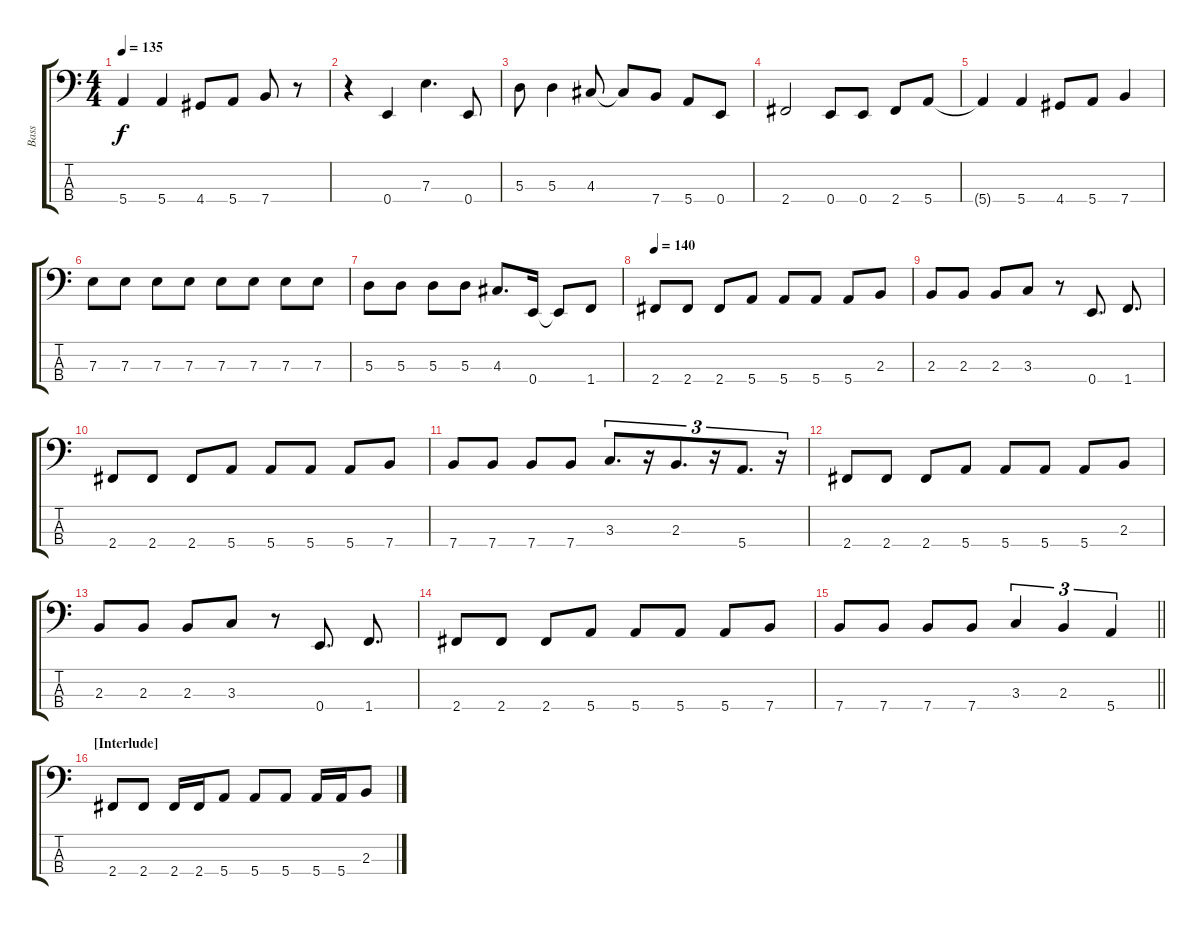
\track ("Bass" "Bass") {instrument electricbasspick}
\staff {score tabs}
\tuning (G2 D2 A1 E1) {hide}
\ts (4 4)
\tempo 135
\clef f4
\ks c
5.4{t}.4{dy f} 5.4.4 4.4.8 5.4.8 7.4.8 r.8 |
r.4 0.4.4 7.3.4{d} 0.4.8 |
5.3.8 5.3.4 4.3.8 4.3{t}.8 7.4.8 5.4.8 0.4.8 |
2.4.2 0.4.8 0.4.8 2.4.8 5.4.8 |
5.4{t}.4 5.4.4 4.4.8 5.4.8 7.4.4 |
7.3.8 7.3.8 7.3.8 7.3.8 7.3.8 7.3.8 7.3.8 7.3.8 |
5.3.8 5.3.8 5.3.8 5.3.8 4.3.8{d} 0.4.16 0.4{t}.8 1.4.8 |
\tempo 140
2.4.8 2.4.8 2.4.8 5.4.8 5.4.8 5.4.8 5.4.8 2.3.8 |
2.3.8 2.3.8 2.3.8 3.3.8 r.8 0.4.8{d} 1.4.8{d} |
2.4.8 2.4.8 2.4.8 5.4.8 5.4.8 5.4.8 5.4.8 7.4.8 |
7.4.8 7.4.8 7.4.8 7.4.8 3.3.8{d tu (3 2)} r.16{tu (3 2)} 2.3.8{d tu (3 2)} r.16{tu (3 2)} 5.4.8{d tu (3 2)} r.16{tu (3 2)} |
2.4.8 2.4.8 2.4.8 5.4.8 5.4.8 5.4.8 5.4.8 2.3.8 |
2.3.8 2.3.8 2.3.8 3.3.8 r.8 0.4.8{d} 1.4.8{d} |
2.4.8 2.4.8 2.4.8 5.4.8 5.4.8 5.4.8 5.4.8 7.4.8 |
\barLineRight lightlight
7.4.8 7.4.8 7.4.8 7.4.8 3.3.4{tu (3 2)} 2.3.4{tu (3 2)} 5.4.4{tu (3 2)} |
\section ("" "[Interlude]")
2.4.8 2.4.8 2.4.16 2.4.16 5.4.8 5.4.8 5.4.8 5.4.16 5.4.16 2.3.8
